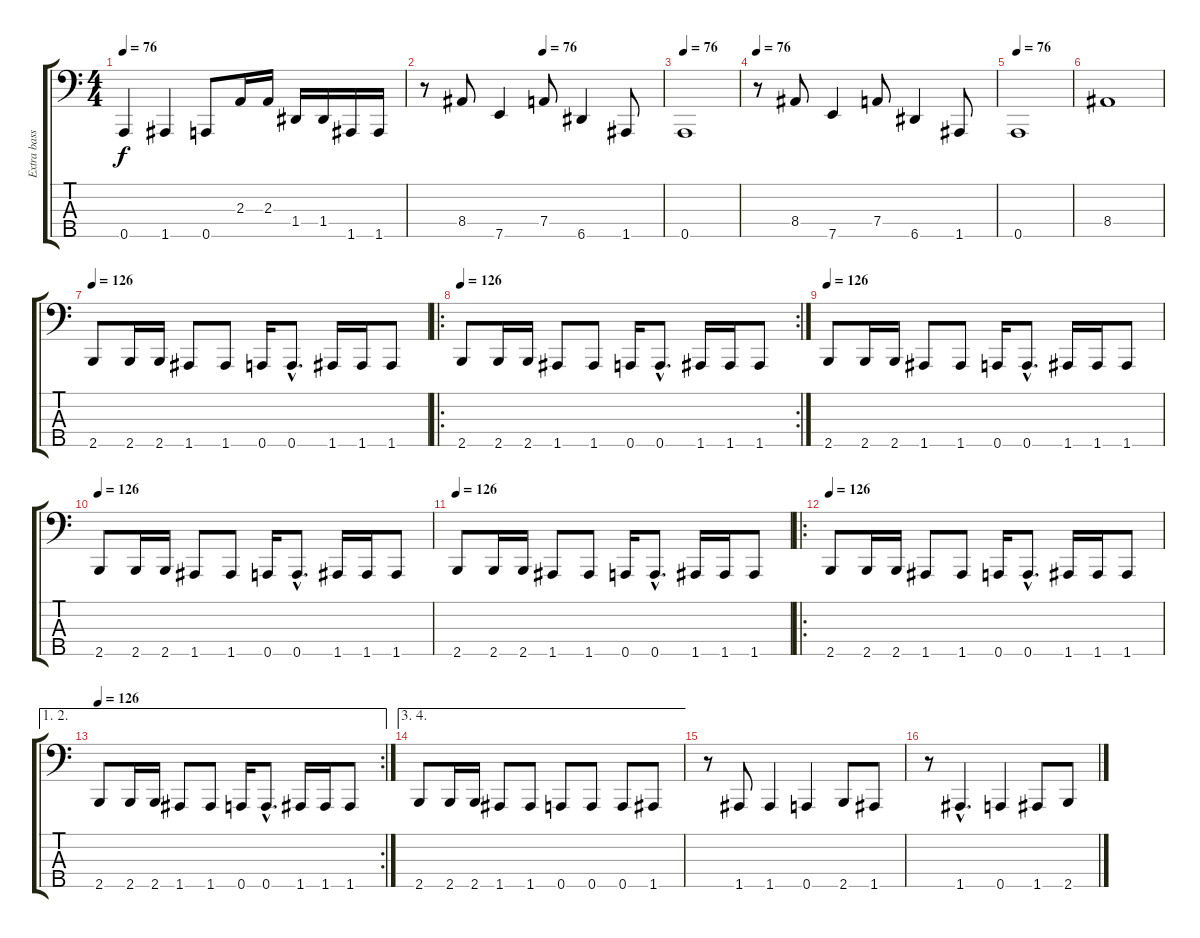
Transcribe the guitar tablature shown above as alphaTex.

\track ("Extra bass" "Extra bass") {instrument electricbassfinger}
\staff {score tabs}
\tuning (F2 C2 G1 D1 A0) {hide}
\ts (4 4)
\tempo 76
\clef f4
\ks c
0.5.4{dy f} 1.5.4 0.5.8 2.3.16 2.3.16 1.4.16 1.4.16 1.5.16 1.5.16 |
\tempo (76 0.5)
r.8{instrument electricbassfinger} 8.4.8 7.5.4 7.4.8 6.5.4 1.5.8 |
\tempo 76
0.5.1 |
\tempo 76
r.8{instrument electricbassfinger} 8.4.8 7.5.4 7.4.8 6.5.4 1.5.8 |
\tempo 76
0.5.1 |
8.4.1 |
\tempo 126
2.5.8 2.5.16 2.5.16 1.5.8 1.5.8 0.5.16 0.5{hac}.8{d} 1.5.16 1.5.16 1.5.8 |
\ro
\rc 2
\tempo 126
2.5.8 2.5.16 2.5.16 1.5.8 1.5.8 0.5.16 0.5{hac}.8{d} 1.5.16 1.5.16 1.5.8 |
\tempo 126
2.5.8 2.5.16 2.5.16 1.5.8 1.5.8 0.5.16 0.5{hac}.8{d} 1.5.16 1.5.16 1.5.8 |
\tempo 126
2.5.8 2.5.16 2.5.16 1.5.8 1.5.8 0.5.16 0.5{hac}.8{d} 1.5.16 1.5.16 1.5.8 |
\tempo 126
2.5.8 2.5.16 2.5.16 1.5.8 1.5.8 0.5.16 0.5{hac}.8{d} 1.5.16 1.5.16 1.5.8 |
\ro
\tempo 126
2.5.8 2.5.16 2.5.16 1.5.8 1.5.8 0.5.16 0.5{hac}.8{d} 1.5.16 1.5.16 1.5.8 |
\ae (1 2)
\rc 2
\tempo 126
2.5.8 2.5.16 2.5.16 1.5.8 1.5.8 0.5.16 0.5{hac}.8{d} 1.5.16 1.5.16 1.5.8 |
\ae (3 4)
2.5.8 2.5.16 2.5.16 1.5.8 1.5.8 0.5.8 0.5.8 0.5.8 1.5.8 |
r.8 1.5.8 1.5.4 0.5.4 2.5.8 1.5.8 |
r.8 1.5{hac}.4{d} 0.5.4 1.5.8 2.5.8
